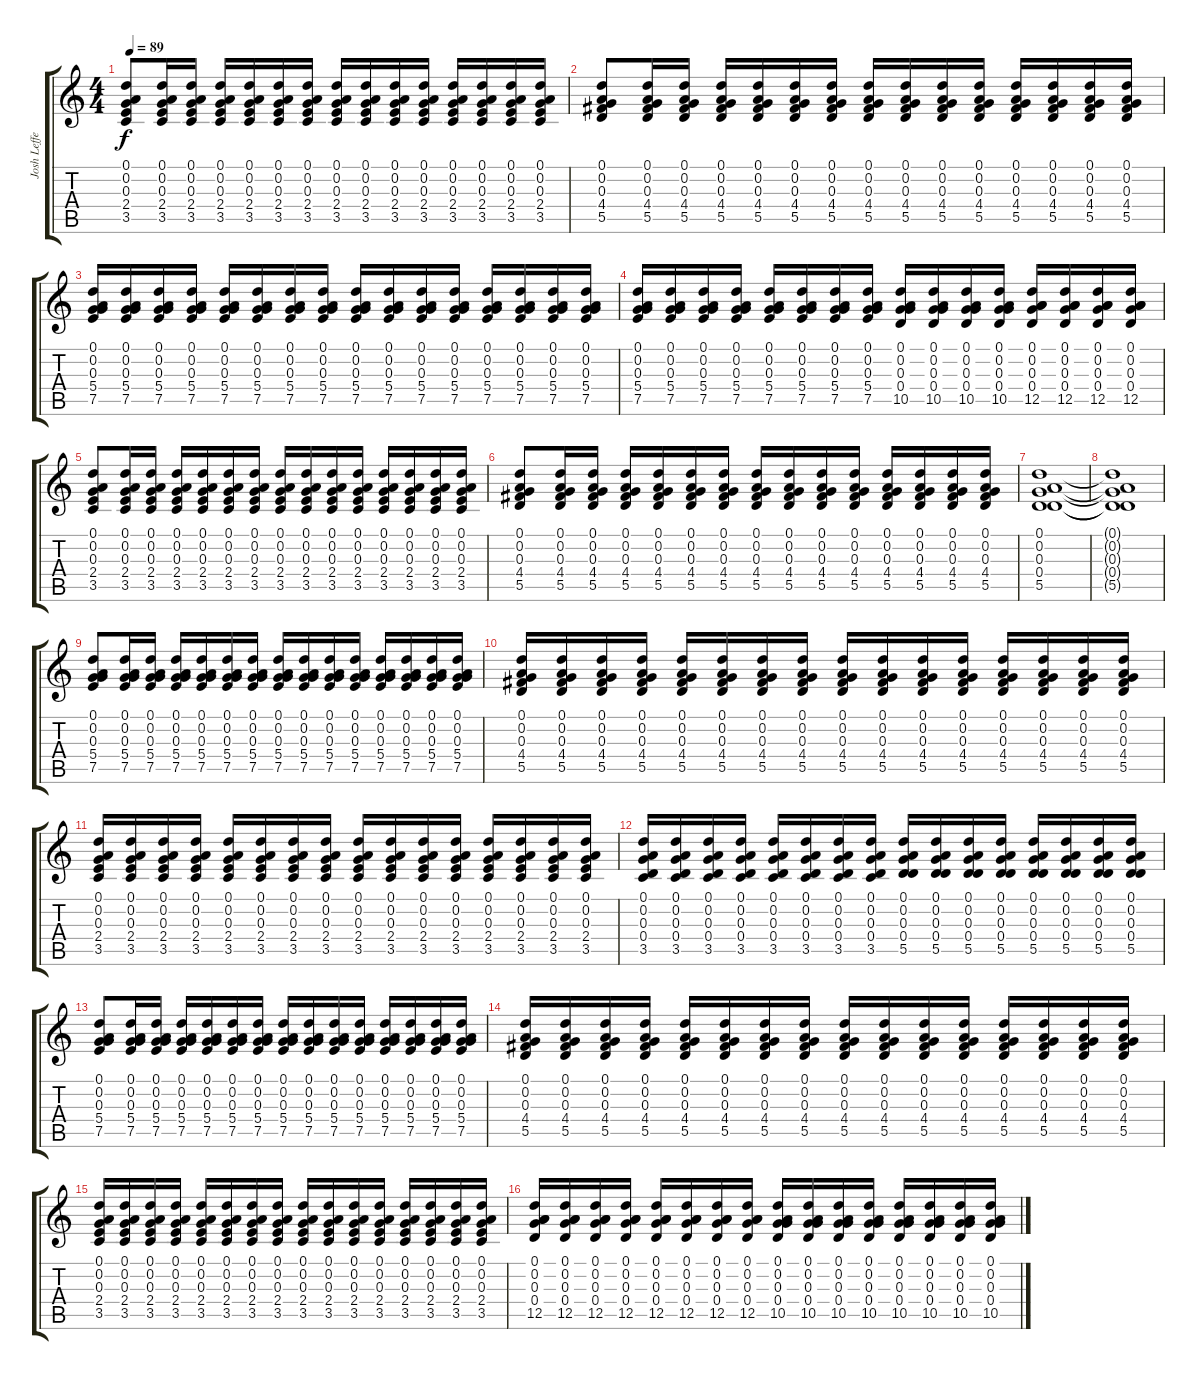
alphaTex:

\track ("Josh Lefferts" "Josh Leffe") {instrument acousticguitarsteel}
\staff {score tabs}
\tuning (D4 A3 G3 D3 A2 D2) {hide}
\ts (4 4)
\tempo 89
\clef g2
\ks c
(0.1 0.2 0.3 2.4 3.5).8{dy f} (0.1 0.2 0.3 2.4 3.5).16 (0.1 0.2 0.3 2.4 3.5).16 (0.1 0.2 0.3 2.4 3.5).16 (0.1 0.2 0.3 2.4 3.5).16 (0.1 0.2 0.3 2.4 3.5).16 (0.1 0.2 0.3 2.4 3.5).16 (0.1 0.2 0.3 2.4 3.5).16 (0.1 0.2 0.3 2.4 3.5).16 (0.1 0.2 0.3 2.4 3.5).16 (0.1 0.2 0.3 2.4 3.5).16 (0.1 0.2 0.3 2.4 3.5).16 (0.1 0.2 0.3 2.4 3.5).16 (0.1 0.2 0.3 2.4 3.5).16 (0.1 0.2 0.3 2.4 3.5).16 |
(0.1 0.2 0.3 4.4 5.5).8 (0.1 0.2 0.3 4.4 5.5).16 (0.1 0.2 0.3 4.4 5.5).16 (0.1 0.2 0.3 4.4 5.5).16 (0.1 0.2 0.3 4.4 5.5).16 (0.1 0.2 0.3 4.4 5.5).16 (0.1 0.2 0.3 4.4 5.5).16 (0.1 0.2 0.3 4.4 5.5).16 (0.1 0.2 0.3 4.4 5.5).16 (0.1 0.2 0.3 4.4 5.5).16 (0.1 0.2 0.3 4.4 5.5).16 (0.1 0.2 0.3 4.4 5.5).16 (0.1 0.2 0.3 4.4 5.5).16 (0.1 0.2 0.3 4.4 5.5).16 (0.1 0.2 0.3 4.4 5.5).16 |
(0.1 0.2 0.3 5.4 7.5).16 (0.1 0.2 0.3 5.4 7.5).16 (0.1 0.2 0.3 5.4 7.5).16 (0.1 0.2 0.3 5.4 7.5).16 (0.1 0.2 0.3 5.4 7.5).16 (0.1 0.2 0.3 5.4 7.5).16 (0.1 0.2 0.3 5.4 7.5).16 (0.1 0.2 0.3 5.4 7.5).16 (0.1 0.2 0.3 5.4 7.5).16 (0.1 0.2 0.3 5.4 7.5).16 (0.1 0.2 0.3 5.4 7.5).16 (0.1 0.2 0.3 5.4 7.5).16 (0.1 0.2 0.3 5.4 7.5).16 (0.1 0.2 0.3 5.4 7.5).16 (0.1 0.2 0.3 5.4 7.5).16 (0.1 0.2 0.3 5.4 7.5).16 |
(0.1 0.2 0.3 5.4 7.5).16 (0.1 0.2 0.3 5.4 7.5).16 (0.1 0.2 0.3 5.4 7.5).16 (0.1 0.2 0.3 5.4 7.5).16 (0.1 0.2 0.3 5.4 7.5).16 (0.1 0.2 0.3 5.4 7.5).16 (0.1 0.2 0.3 5.4 7.5).16 (0.1 0.2 0.3 5.4 7.5).16 (0.1 0.2 0.3 0.4 10.5).16 (0.1 0.2 0.3 0.4 10.5).16 (0.1 0.2 0.3 0.4 10.5).16 (0.1 0.2 0.3 0.4 10.5).16 (0.1 0.2 0.3 0.4 12.5).16 (0.1 0.2 0.3 0.4 12.5).16 (0.1 0.2 0.3 0.4 12.5).16 (0.1 0.2 0.3 0.4 12.5).16 |
(0.1 0.2 0.3 2.4 3.5).8 (0.1 0.2 0.3 2.4 3.5).16 (0.1 0.2 0.3 2.4 3.5).16 (0.1 0.2 0.3 2.4 3.5).16 (0.1 0.2 0.3 2.4 3.5).16 (0.1 0.2 0.3 2.4 3.5).16 (0.1 0.2 0.3 2.4 3.5).16 (0.1 0.2 0.3 2.4 3.5).16 (0.1 0.2 0.3 2.4 3.5).16 (0.1 0.2 0.3 2.4 3.5).16 (0.1 0.2 0.3 2.4 3.5).16 (0.1 0.2 0.3 2.4 3.5).16 (0.1 0.2 0.3 2.4 3.5).16 (0.1 0.2 0.3 2.4 3.5).16 (0.1 0.2 0.3 2.4 3.5).16 |
(0.1 0.2 0.3 4.4 5.5).8 (0.1 0.2 0.3 4.4 5.5).16 (0.1 0.2 0.3 4.4 5.5).16 (0.1 0.2 0.3 4.4 5.5).16 (0.1 0.2 0.3 4.4 5.5).16 (0.1 0.2 0.3 4.4 5.5).16 (0.1 0.2 0.3 4.4 5.5).16 (0.1 0.2 0.3 4.4 5.5).16 (0.1 0.2 0.3 4.4 5.5).16 (0.1 0.2 0.3 4.4 5.5).16 (0.1 0.2 0.3 4.4 5.5).16 (0.1 0.2 0.3 4.4 5.5).16 (0.1 0.2 0.3 4.4 5.5).16 (0.1 0.2 0.3 4.4 5.5).16 (0.1 0.2 0.3 4.4 5.5).16 |
(0.1 0.2 0.3 0.4 5.5).1 |
(0.1{t} 0.2{t} 0.3{t} 0.4{t} 5.5{t}).1 |
(0.1 0.2 0.3 5.4 7.5).8 (0.1 0.2 0.3 5.4 7.5).16 (0.1 0.2 0.3 5.4 7.5).16 (0.1 0.2 0.3 5.4 7.5).16 (0.1 0.2 0.3 5.4 7.5).16 (0.1 0.2 0.3 5.4 7.5).16 (0.1 0.2 0.3 5.4 7.5).16 (0.1 0.2 0.3 5.4 7.5).16 (0.1 0.2 0.3 5.4 7.5).16 (0.1 0.2 0.3 5.4 7.5).16 (0.1 0.2 0.3 5.4 7.5).16 (0.1 0.2 0.3 5.4 7.5).16 (0.1 0.2 0.3 5.4 7.5).16 (0.1 0.2 0.3 5.4 7.5).16 (0.1 0.2 0.3 5.4 7.5).16 |
(0.1 0.2 0.3 4.4 5.5).16 (0.1 0.2 0.3 4.4 5.5).16 (0.1 0.2 0.3 4.4 5.5).16 (0.1 0.2 0.3 4.4 5.5).16 (0.1 0.2 0.3 4.4 5.5).16 (0.1 0.2 0.3 4.4 5.5).16 (0.1 0.2 0.3 4.4 5.5).16 (0.1 0.2 0.3 4.4 5.5).16 (0.1 0.2 0.3 4.4 5.5).16 (0.1 0.2 0.3 4.4 5.5).16 (0.1 0.2 0.3 4.4 5.5).16 (0.1 0.2 0.3 4.4 5.5).16 (0.1 0.2 0.3 4.4 5.5).16 (0.1 0.2 0.3 4.4 5.5).16 (0.1 0.2 0.3 4.4 5.5).16 (0.1 0.2 0.3 4.4 5.5).16 |
(0.1 0.2 0.3 2.4 3.5).16 (0.1 0.2 0.3 2.4 3.5).16 (0.1 0.2 0.3 2.4 3.5).16 (0.1 0.2 0.3 2.4 3.5).16 (0.1 0.2 0.3 2.4 3.5).16 (0.1 0.2 0.3 2.4 3.5).16 (0.1 0.2 0.3 2.4 3.5).16 (0.1 0.2 0.3 2.4 3.5).16 (0.1 0.2 0.3 2.4 3.5).16 (0.1 0.2 0.3 2.4 3.5).16 (0.1 0.2 0.3 2.4 3.5).16 (0.1 0.2 0.3 2.4 3.5).16 (0.1 0.2 0.3 2.4 3.5).16 (0.1 0.2 0.3 2.4 3.5).16 (0.1 0.2 0.3 2.4 3.5).16 (0.1 0.2 0.3 2.4 3.5).16 |
(0.1 0.2 0.3 0.4 3.5).16 (0.1 0.2 0.3 0.4 3.5).16 (0.1 0.2 0.3 0.4 3.5).16 (0.1 0.2 0.3 0.4 3.5).16 (0.1 0.2 0.3 0.4 3.5).16 (0.1 0.2 0.3 0.4 3.5).16 (0.1 0.2 0.3 0.4 3.5).16 (0.1 0.2 0.3 0.4 3.5).16 (0.1 0.2 0.3 0.4 5.5).16 (0.1 0.2 0.3 0.4 5.5).16 (0.1 0.2 0.3 0.4 5.5).16 (0.1 0.2 0.3 0.4 5.5).16 (0.1 0.2 0.3 0.4 5.5).16 (0.1 0.2 0.3 0.4 5.5).16 (0.1 0.2 0.3 0.4 5.5).16 (0.1 0.2 0.3 0.4 5.5).16 |
(0.1 0.2 0.3 5.4 7.5).8 (0.1 0.2 0.3 5.4 7.5).16 (0.1 0.2 0.3 5.4 7.5).16 (0.1 0.2 0.3 5.4 7.5).16 (0.1 0.2 0.3 5.4 7.5).16 (0.1 0.2 0.3 5.4 7.5).16 (0.1 0.2 0.3 5.4 7.5).16 (0.1 0.2 0.3 5.4 7.5).16 (0.1 0.2 0.3 5.4 7.5).16 (0.1 0.2 0.3 5.4 7.5).16 (0.1 0.2 0.3 5.4 7.5).16 (0.1 0.2 0.3 5.4 7.5).16 (0.1 0.2 0.3 5.4 7.5).16 (0.1 0.2 0.3 5.4 7.5).16 (0.1 0.2 0.3 5.4 7.5).16 |
(0.1 0.2 0.3 4.4 5.5).16 (0.1 0.2 0.3 4.4 5.5).16 (0.1 0.2 0.3 4.4 5.5).16 (0.1 0.2 0.3 4.4 5.5).16 (0.1 0.2 0.3 4.4 5.5).16 (0.1 0.2 0.3 4.4 5.5).16 (0.1 0.2 0.3 4.4 5.5).16 (0.1 0.2 0.3 4.4 5.5).16 (0.1 0.2 0.3 4.4 5.5).16 (0.1 0.2 0.3 4.4 5.5).16 (0.1 0.2 0.3 4.4 5.5).16 (0.1 0.2 0.3 4.4 5.5).16 (0.1 0.2 0.3 4.4 5.5).16 (0.1 0.2 0.3 4.4 5.5).16 (0.1 0.2 0.3 4.4 5.5).16 (0.1 0.2 0.3 4.4 5.5).16 |
(0.1 0.2 0.3 2.4 3.5).16 (0.1 0.2 0.3 2.4 3.5).16 (0.1 0.2 0.3 2.4 3.5).16 (0.1 0.2 0.3 2.4 3.5).16 (0.1 0.2 0.3 2.4 3.5).16 (0.1 0.2 0.3 2.4 3.5).16 (0.1 0.2 0.3 2.4 3.5).16 (0.1 0.2 0.3 2.4 3.5).16 (0.1 0.2 0.3 2.4 3.5).16 (0.1 0.2 0.3 2.4 3.5).16 (0.1 0.2 0.3 2.4 3.5).16 (0.1 0.2 0.3 2.4 3.5).16 (0.1 0.2 0.3 2.4 3.5).16 (0.1 0.2 0.3 2.4 3.5).16 (0.1 0.2 0.3 2.4 3.5).16 (0.1 0.2 0.3 2.4 3.5).16 |
(0.1 0.2 0.3 0.4 12.5).16 (0.1 0.2 0.3 0.4 12.5).16 (0.1 0.2 0.3 0.4 12.5).16 (0.1 0.2 0.3 0.4 12.5).16 (0.1 0.2 0.3 0.4 12.5).16 (0.1 0.2 0.3 0.4 12.5).16 (0.1 0.2 0.3 0.4 12.5).16 (0.1 0.2 0.3 0.4 12.5).16 (0.1 0.2 0.3 0.4 10.5).16 (0.1 0.2 0.3 0.4 10.5).16 (0.1 0.2 0.3 0.4 10.5).16 (0.1 0.2 0.3 0.4 10.5).16 (0.1 0.2 0.3 0.4 10.5).16 (0.1 0.2 0.3 0.4 10.5).16 (0.1 0.2 0.3 0.4 10.5).16 (0.1 0.2 0.3 0.4 10.5).16
